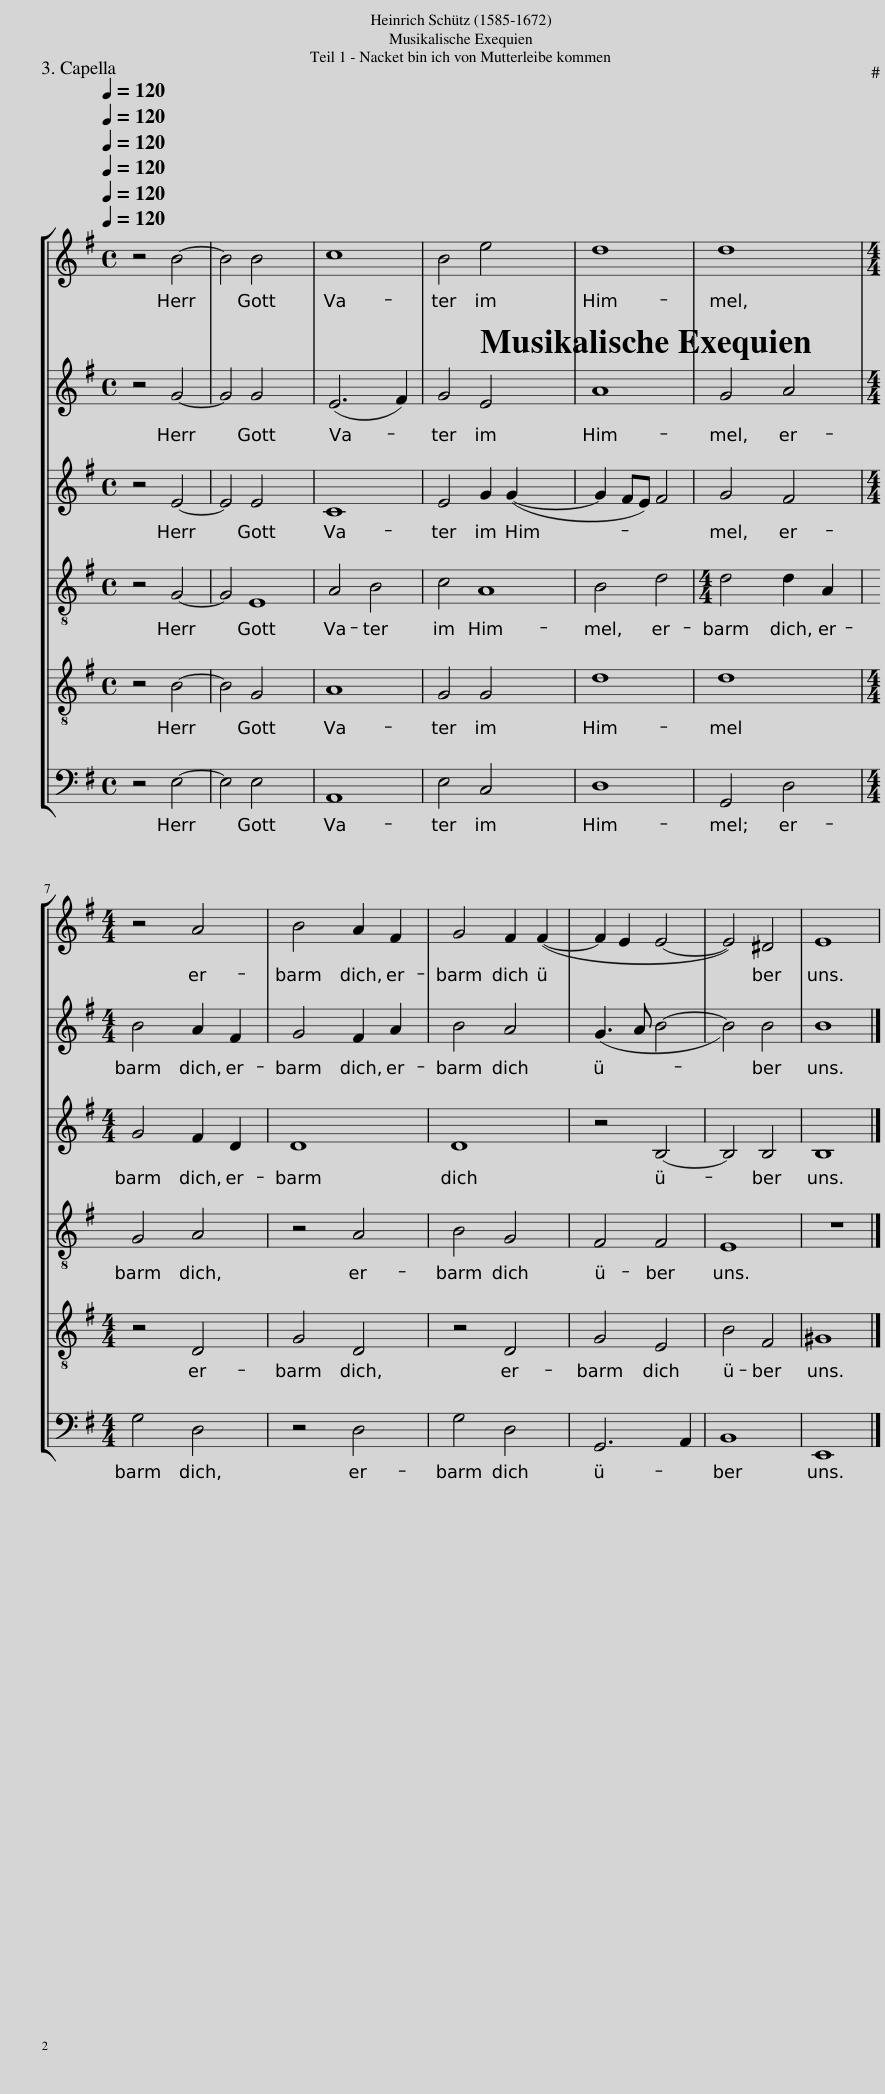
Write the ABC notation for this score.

X:1
%%score [ 1 2 3 4 5 6 ]
L:1/8
Q:1/4=120
M:4/4
I:linebreak $
K:G
V:1 treble
V:2 treble
V:3 treble
V:4 treble-8
V:5 treble-8
V:6 bass
V:1
 z4 B4- | B4 B4 x4 | c8 | B4 e4 x4 | d8 | %5
 d8 |$[M:4/4] z4 A4 | B4 A2 F2 | G4 F2 (F2- | F2 E2 E4- | %10
 E4) ^D4 | E8 | %12
V:2
 z4 G4- | G4 G4 x4 | (E6 F2) | G4 E4 x4 | A8 | %5
 G4 A4 |$[M:4/4] B4 A2 F2 | G4 F2 A2 | B4 A4 | (G3 A B4- | %10
 B4) B4 | B8 | %12
V:3
 z4 E4- | E4 E4 x4 | C8 | E4 G2 (G2- x4 | G2 FE) F4 | %5
 G4 F4 |$[M:4/4] G4 F2 D2 | D8 | D8 | z4 B,4- | %10
 B,4 B,4 | B,8 | %12
V:4
 z4 G4- | G4 E8 | A4 B4 | c4 A8 | B4 d4 | %5
[M:4/4] d4 d2 A2 |$ G4 A4 | z4 A4 | B4 G4 | F4 F4 | %10
 E8 | z8 | %12
V:5
 z4 B4- | B4 G4 x4 | A8 | G4 G4 x4 | d8 | %5
 d8 |$[M:4/4] z4 D4 | G4 D4 | z4 D4 | G4 E4 | %10
 B4 F4 | ^G8 | %12
V:6
 z4 E,4- | E,4 E,4 x4 | A,,8 | E,4 C,4 x4 | D,8 | %5
 G,,4 D,4 |$[M:4/4] G,4 D,4 | z4 D,4 | G,4 D,4 | G,,6 A,,2 | %10
 B,,8 | E,,8 | %12
